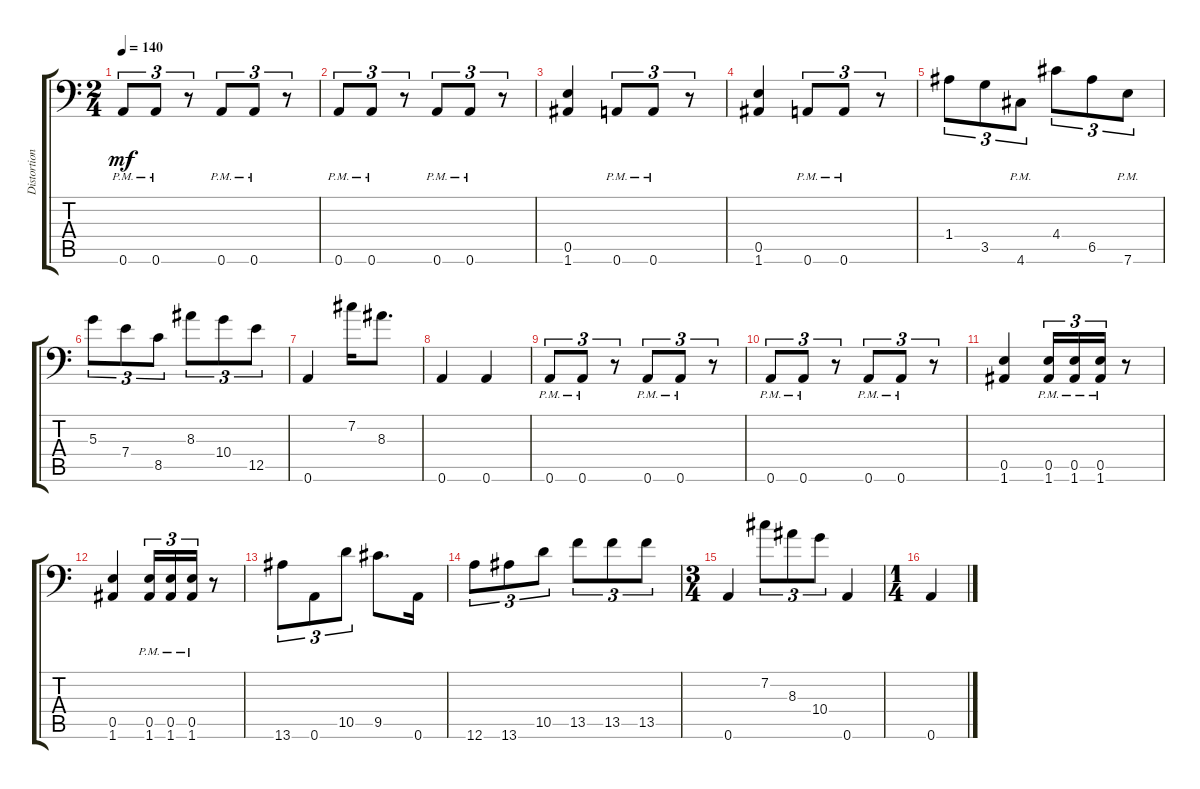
\track ("Distortion Guitar" "Distortion") {instrument distortionguitar}
\staff {score tabs}
\tuning (B3 Gb3 D3 A2 E2 A1) {hide}
\ts (2 4)
\tempo 140
\clef f4
\ks c
0.6{pm}.8{tu (3 2) dy mf} 0.6{pm}.8{tu (3 2)} r.8{tu (3 2)} 0.6{pm}.8{tu (3 2)} 0.6{pm}.8{tu (3 2)} r.8{tu (3 2)} |
0.6{pm}.8{tu (3 2)} 0.6{pm}.8{tu (3 2)} r.8{tu (3 2)} 0.6{pm}.8{tu (3 2)} 0.6{pm}.8{tu (3 2)} r.8{tu (3 2)} |
(0.5 1.6).4 0.6{pm}.8{tu (3 2)} 0.6{pm}.8{tu (3 2)} r.8{tu (3 2)} |
(0.5 1.6).4 0.6{pm}.8{tu (3 2)} 0.6{pm}.8{tu (3 2)} r.8{tu (3 2)} |
1.4.8{tu (3 2)} 3.5.8{tu (3 2)} 4.6{pm}.8{tu (3 2)} 4.4.8{tu (3 2)} 6.5.8{tu (3 2)} 7.6{pm}.8{tu (3 2)} |
5.3.8{tu (3 2)} 7.4.8{tu (3 2)} 8.5.8{tu (3 2)} 8.3.8{tu (3 2)} 10.4.8{tu (3 2)} 12.5.8{tu (3 2)} |
0.6.4 7.2.16 8.3.8{d} |
0.6.4 0.6.4 |
0.6{pm}.8{tu (3 2)} 0.6{pm}.8{tu (3 2)} r.8{tu (3 2)} 0.6{pm}.8{tu (3 2)} 0.6{pm}.8{tu (3 2)} r.8{tu (3 2)} |
0.6{pm}.8{tu (3 2)} 0.6{pm}.8{tu (3 2)} r.8{tu (3 2)} 0.6{pm}.8{tu (3 2)} 0.6{pm}.8{tu (3 2)} r.8{tu (3 2)} |
(0.5 1.6).4 (0.5{pm} 1.6{pm}).16{tu (3 2)} (0.5{pm} 1.6{pm}).16{tu (3 2)} (0.5{pm} 1.6{pm}).16{tu (3 2)} r.8 |
(0.5 1.6).4 (0.5{pm} 1.6{pm}).16{tu (3 2)} (0.5{pm} 1.6{pm}).16{tu (3 2)} (0.5{pm} 1.6{pm}).16{tu (3 2)} r.8 |
13.6.8{tu (3 2)} 0.6.8{tu (3 2)} 10.5.8{tu (3 2)} 9.5.8{d} 0.6.16 |
12.6.8{tu (3 2)} 13.6.8{tu (3 2)} 10.5.8{tu (3 2)} 13.5.8{tu (3 2)} 13.5.8{tu (3 2)} 13.5.8{tu (3 2)} |
\ts (3 4)
0.6.4 7.2.8{tu (3 2)} 8.3.8{tu (3 2)} 10.4.8{tu (3 2)} 0.6.4 |
\ts (1 4)
0.6.4
